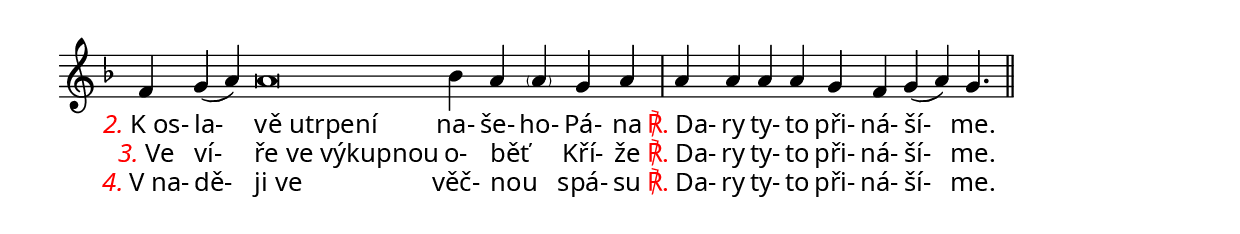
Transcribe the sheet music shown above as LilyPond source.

\version "2.11.57"
\include "deutsch.ly"

\paper {
  indent = #0
  #(define fonts
    (make-pango-font-tree "Junicode"
                          "Nimbus Sans"
                          "Luxi Mono"
                          (/ staff-height pt 20)))
}

\layout {
  line-width = #180
  \context {
    \Score
    \omit BarNumber
    \omit TimeSignature
  }
}

\score {
  <<
  \new Staff {
    \new Voice = "one" { \relative c' {
  \key f \major
  \cadenzaOn
  f4 g ( a) a\breve b4 a \parenthesize a g a \bar "|" a a a a g f g ( a ) g4. \bar "||"
}
}
}
    \new Lyrics \lyricsto "one" {
\markup{{\with-color #red \italic 2.} K os-} la- 
\once \override LyricText.self-alignment-X = #LEFT
"vě utrpení" na- še- ho- Pá- na \markup{{\with-color #red ℟.}Da-} ry ty- to při- ná- ší- me.
  }
    \new Lyrics \lyricsto "one" {
\markup{{\with-color #red \italic 3.} Ve} ví- 
\once \override LyricText.self-alignment-X = #LEFT
"ře ve výkupnou" o- běť _ Kří- že \markup{{\with-color #red ℟.}Da-} ry ty- to při- ná- ší- me.
  }
    \new Lyrics \lyricsto "one" {
\markup{{\with-color #red \italic 4.} V na-} dě- 
\once \override LyricText.self-alignment-X = #LEFT
"ji ve" věč- nou _ spá- su \markup{{\with-color #red ℟.}Da-} ry ty- to při- ná- ší- me.
  }
  >>
}
\header {
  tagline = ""
}
